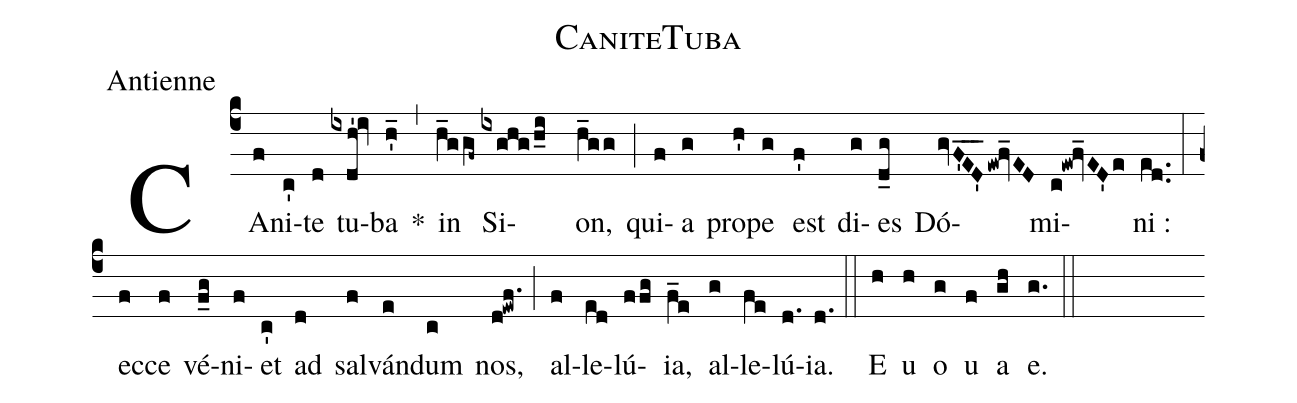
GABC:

name:CaniteTuba;
office-part:Antienne;
%%
(c4) CA(f)ni(c')te(d) tu(ixdh'!iv)ba(h'_) *(,)
in(h_ggf~) Si(ixghg!/h_i! )on,(h_gg) (;)
qui(f)a(g) pro(h')pe(g) est(f') di(g)es(d_g) Dó(gvF'ED'___ew!fv_ED)mi(c!ew!fv_ED'e)ni :(ed..) (:)
ec(f)ce(f) vé(f_g)ni(f)et(c') ad(d) sal(f)ván(e)dum(c) nos,(d!ewf.) (;)
al(f)le(ed)lú(ffg)ia,(f_e) al(g)le(fe)lú(d.)ia.(d.) (::)
E(h) u(h) o(g) u(f) a(gh) e.(g.) (::)
